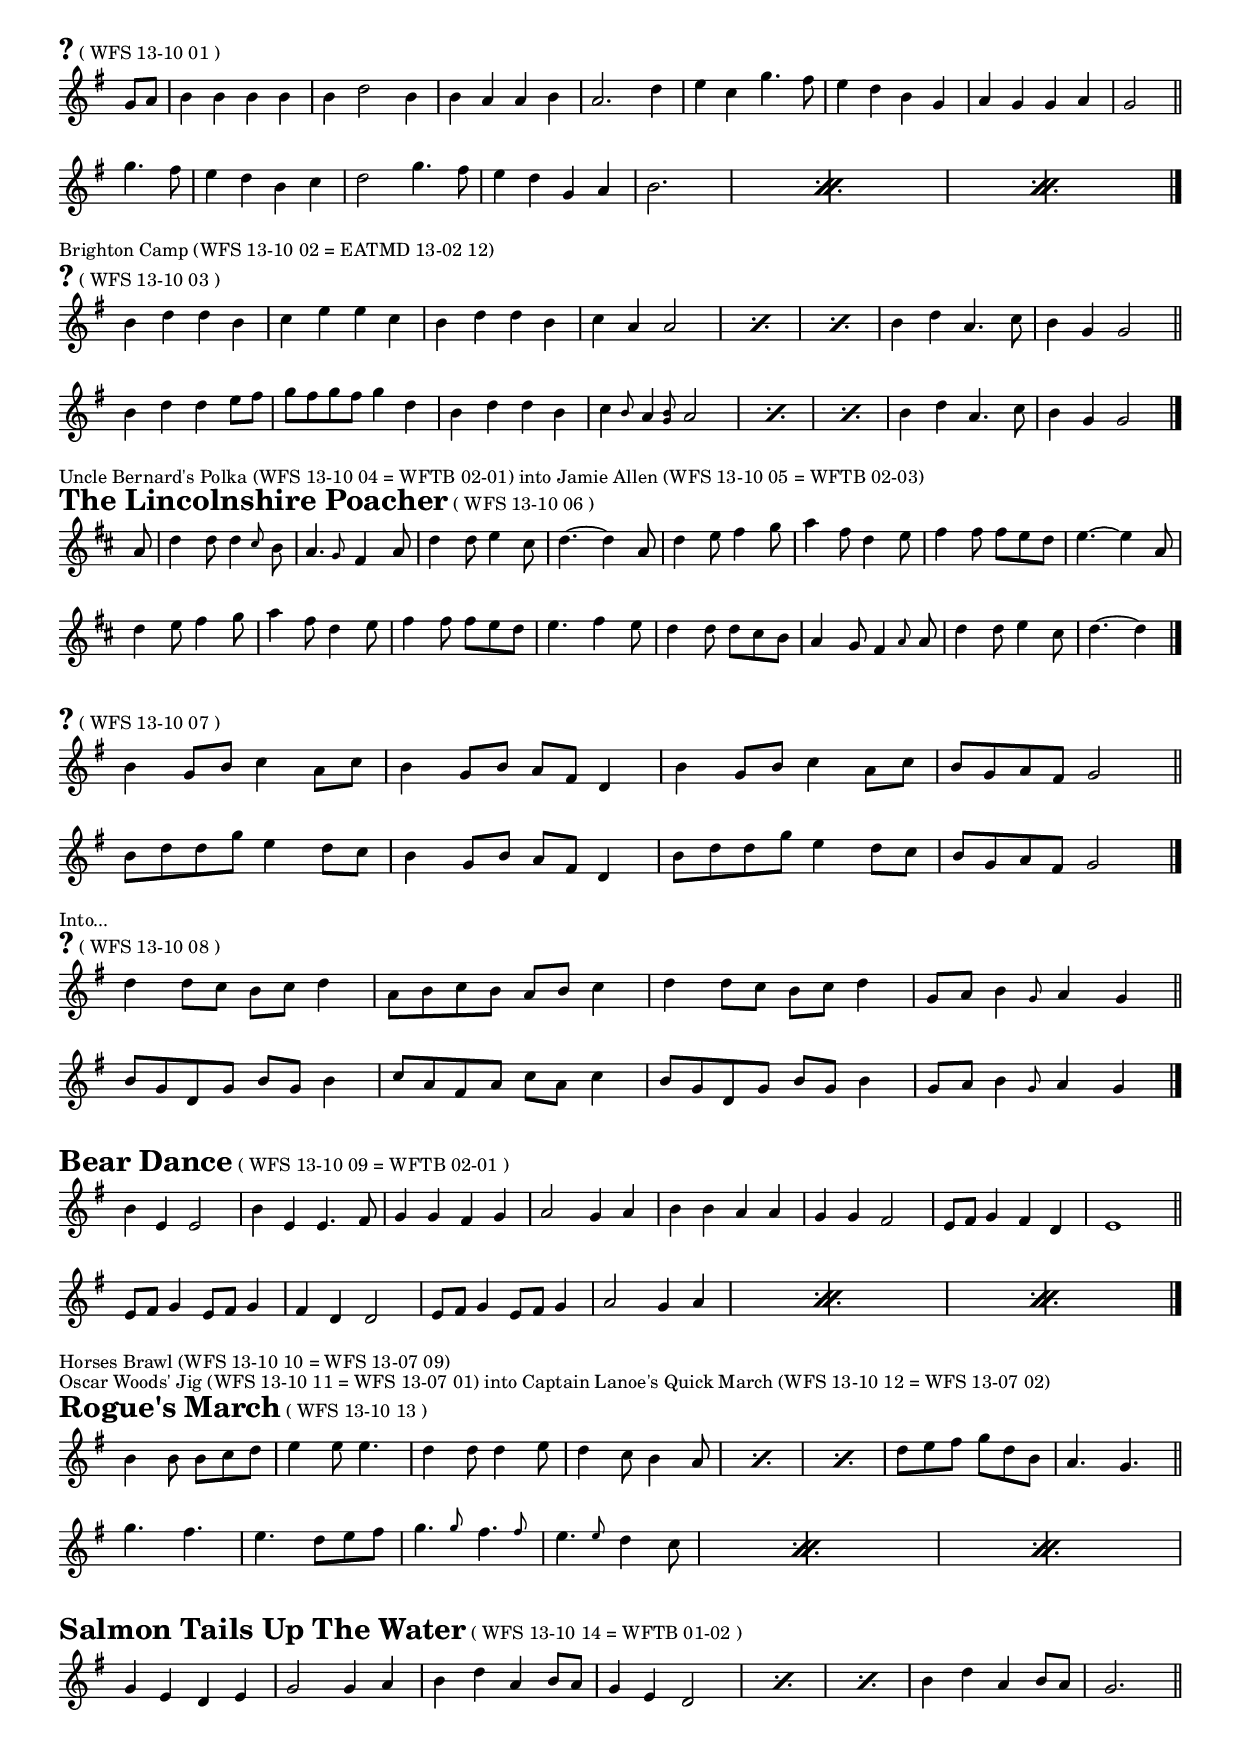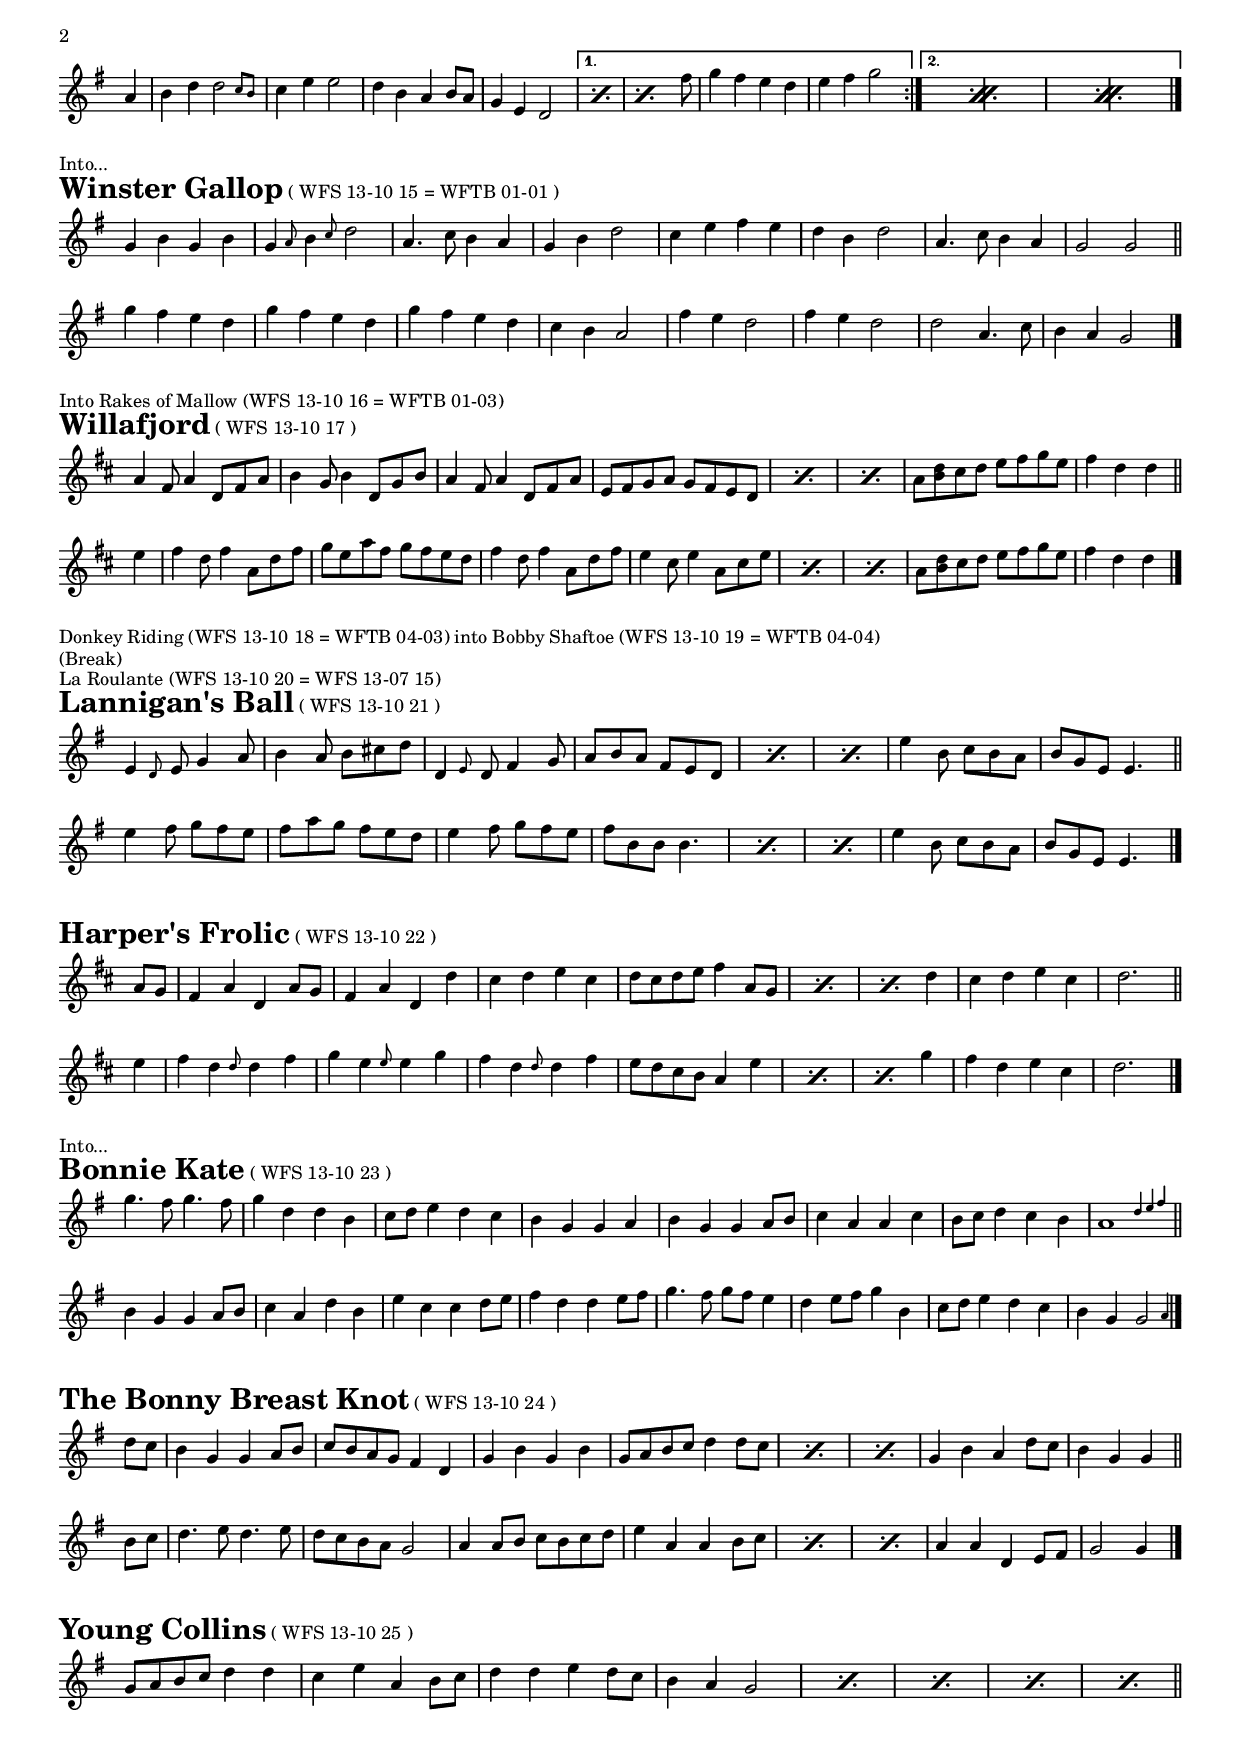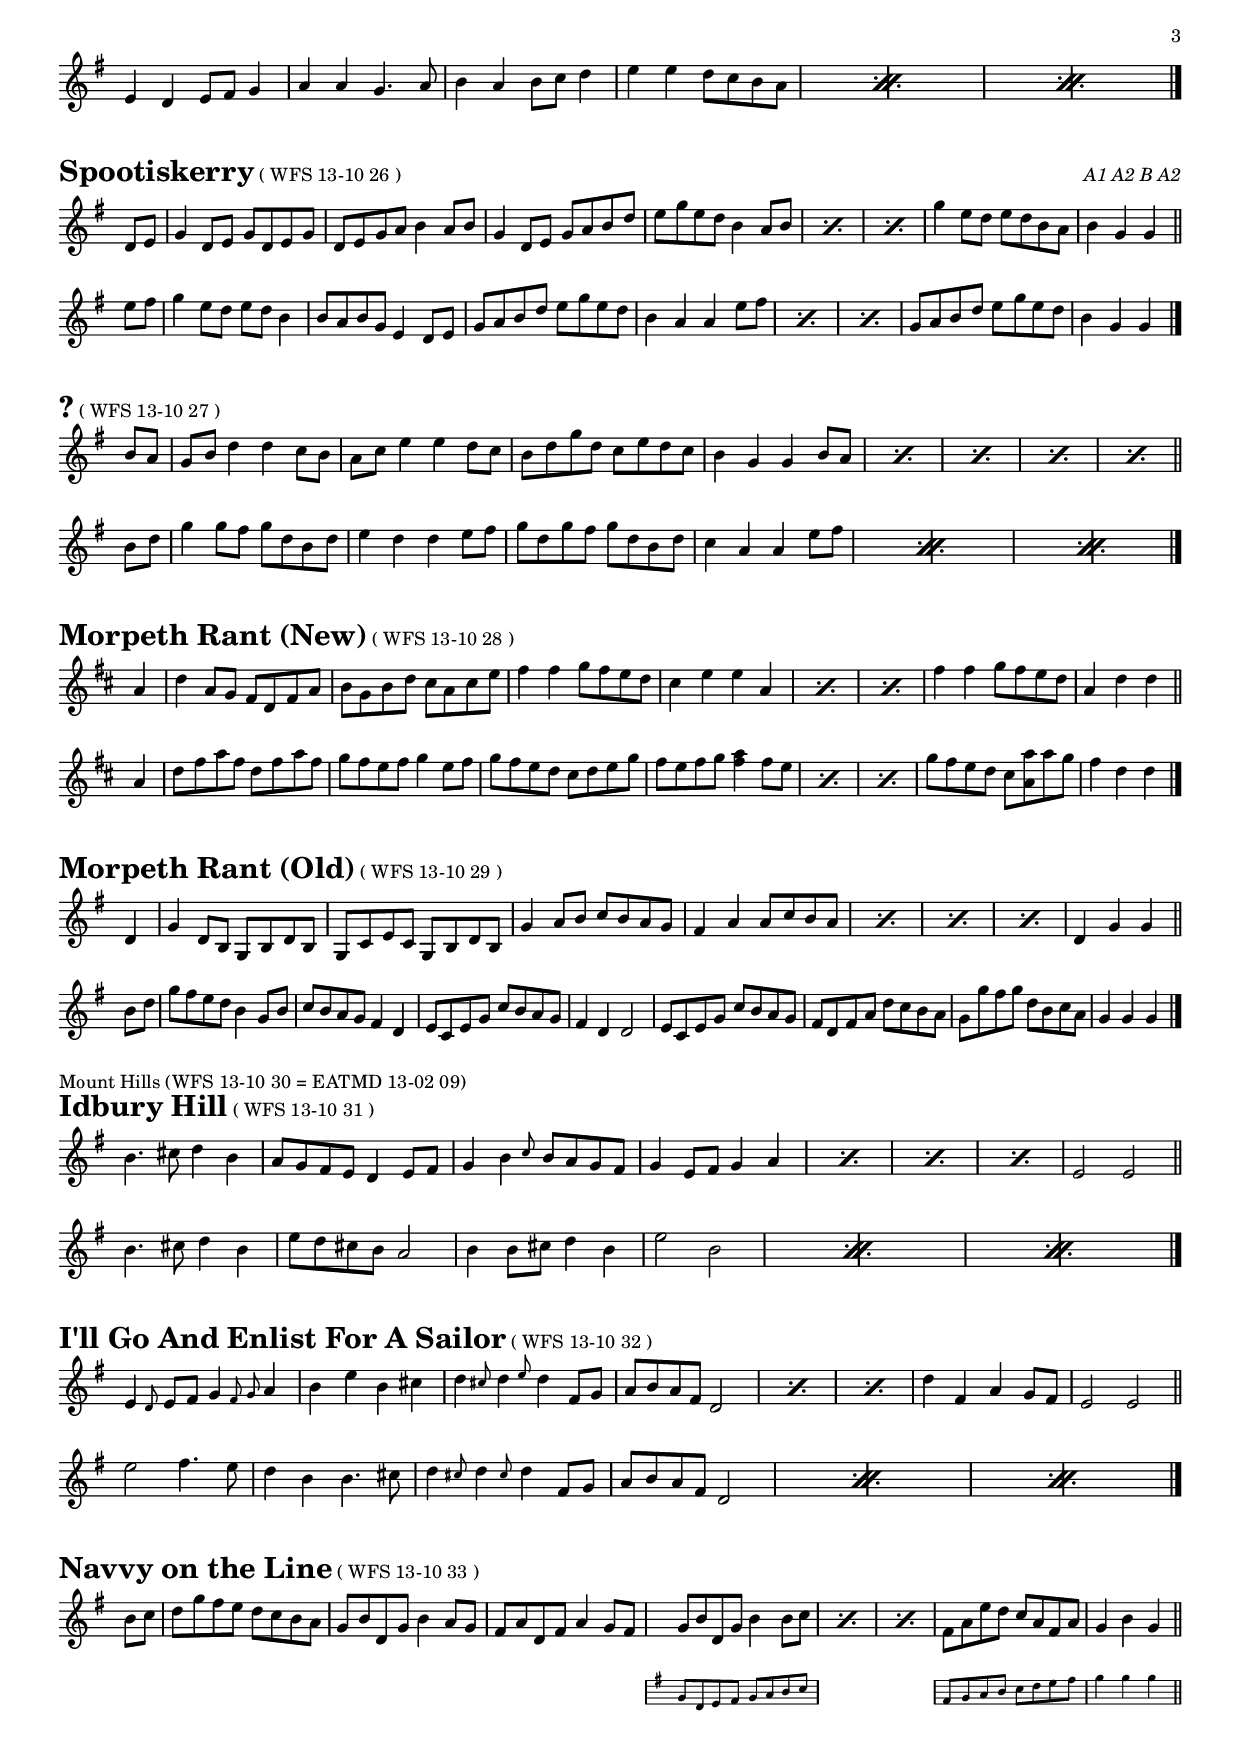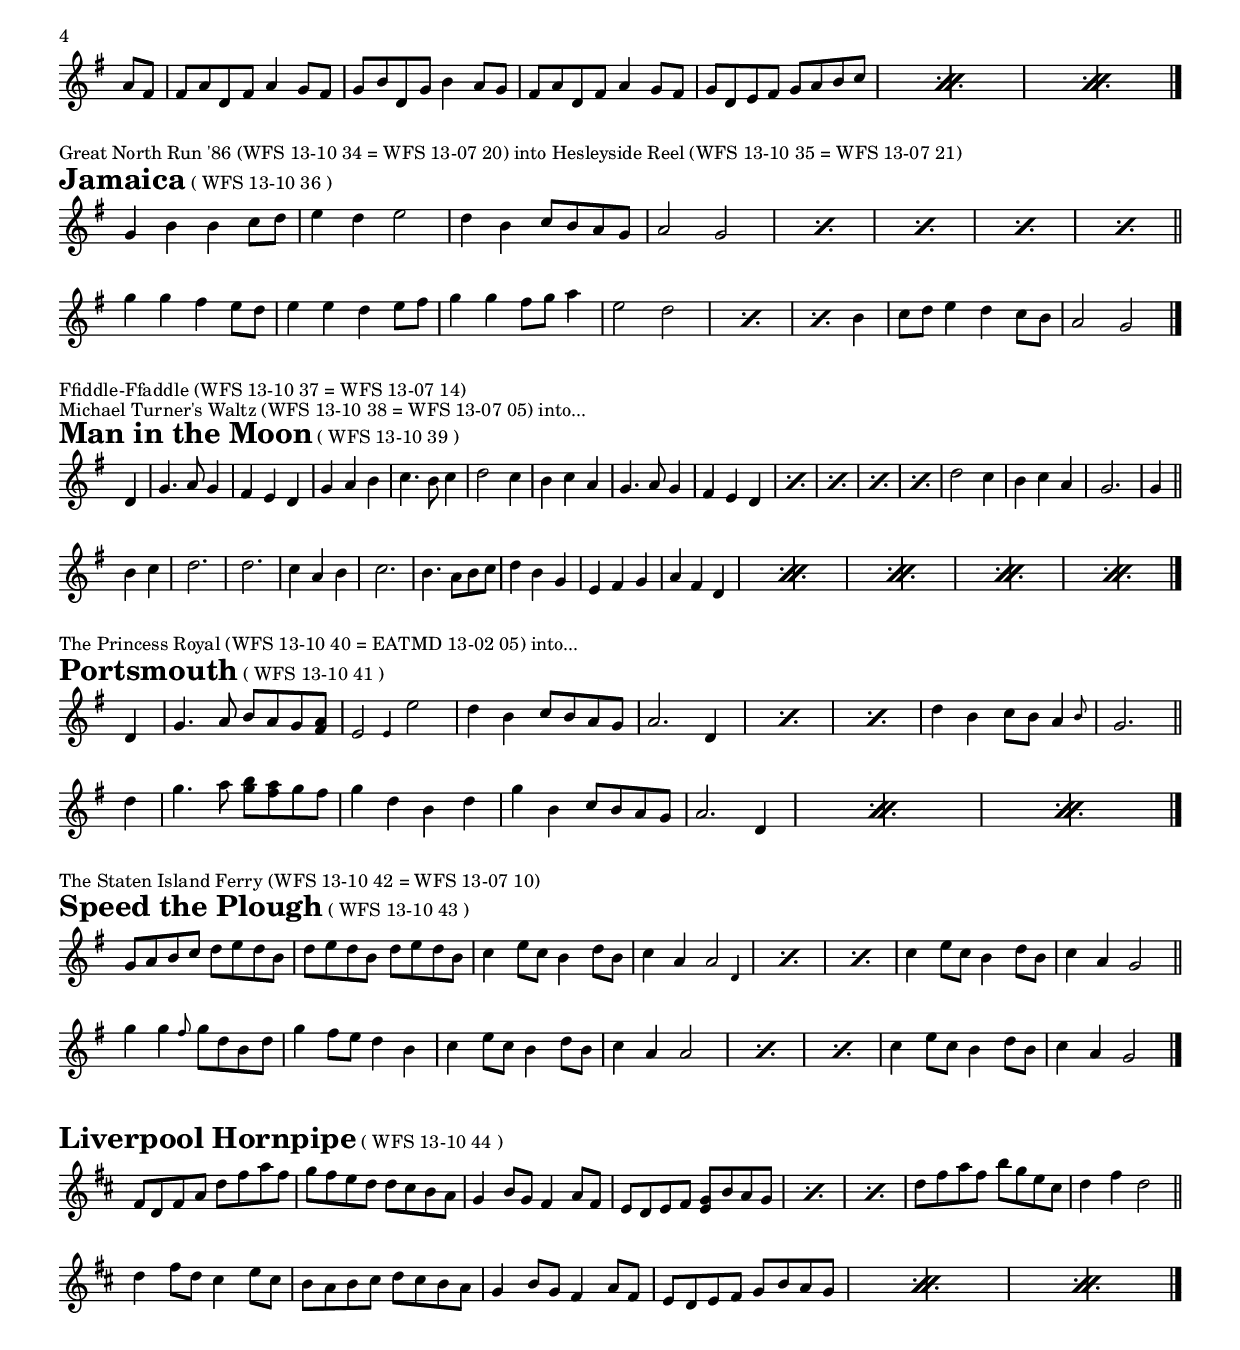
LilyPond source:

\version "2.16.0"

\layout { 
  indent = 0.0\cm
  \context { \Score \remove "Bar_number_engraver" }	
  \context { \Staff \remove "Time_signature_engraver" }
}

#(set-global-staff-size 16)

\paper {

scoreTitleMarkup = \markup {
  \fill-line {
    \line {
      \fontsize #4 \bold  
      \fromproperty #'header:piece
      \normalsize  
      \fromproperty #'header:subtitle
      \normal-text
      (\fromproperty #'header:opus)
    }
    \line {
      \italic
      \fromproperty #'header:meter
    }
  }
}

}

ossia = \with {
      \remove "Time_signature_engraver"
      alignAboveContext = #"main"
      fontSize = #-3
      \override StaffSymbol #'staff-space = #(magstep -3)
      \override StaffSymbol #'thickness = #(magstep -3)
      firstClef = ##f
}

makePercent =
#(define-music-function (parser location note) (ly:music?)
   "Make a percent repeat the same length as NOTE."
   (make-music 'PercentEvent
               'length (ly:music-length note)))

makeDoublePercent =
#(define-music-function (parser location note) (ly:music?)
   "Make a percent repeat the same length as NOTE."
   (make-music 'DoublePercentEvent
               'length (ly:music-length note)))


  

\score{{
\transpose d d' {
\time 4/4 \key g \major
  \partial 4 g8 a8
  b4 b4 b4 b4 b4 d'2 b4
  b4 a4 a4 b4 a2. d'4
  e'4 c'4 g'4. fis'8 e'4 d'4 b4 g4
  a4 g4 g4 a4 g2
  \bar "||" \break g'4. fis'8
  e'4 d'4 b4 c'4 d'2 g'4. fis'8
  e'4 d'4 g4 a4 b2. s4
  \makeDoublePercent s\breve
  \makeDoublePercent s\breve
  \bar "|."
}}
\header{
piece = "?"
opus = "WFS 13-10 01"
}}

\markuplist{ "Brighton Camp (WFS 13-10 02 = EATMD 13-02 12)" }

\score{{
\transpose d d' {
\time 4/4 \key g \major
  b4 d'4 d'4 b4 c'4 e'4 e'4 c'4
  b4 d'4 d'4 b4 c'4 a4 a2
  \makePercent s1 \makePercent s1
  b4 d'4 a4. c'8 b4 g4 g2
  \bar "||" \break
  b4 d'4 d'4 e'8 fis'8 g'8 fis'8 g'8 fis'8 g'4 d'4
  b4 d'4 d'4 b4 \afterGrace c'4 b8 \afterGrace a4 <b g>8 a2
  \makePercent s1 \makePercent s1
  b4 d'4 a4. c'8 b4 g4 g2
  \bar "|."
}}
\header{
piece = "?"
opus = "WFS 13-10 03"
}}

\markuplist{ "Uncle Bernard's Polka (WFS 13-10 04 = WFTB 02-01) into Jamie Allen (WFS 13-10 05 = WFTB 02-03)" }

\score{{
\transpose d d' {
\time 6/8 \key d \major
  \partial 8 a8
  d'4 d'8 \afterGrace d'4 cis'8 b8 \afterGrace a4. g8 fis4 a8
  d'4 d'8 e'4 cis'8 d'4.~d'4 a8
  d'4 e'8 fis'4 g'8 a'4 fis'8 d'4 e'8
  fis'4 fis'8 fis'8 e'8 d'8 e'4.~e'4 a8
  d'4 e'8 fis'4 g'8 a'4 fis'8 d'4 e'8
  fis'4 fis'8 fis'8 e'8 d'8 e'4. fis'4 e'8
  d'4 d'8 d'8 cis'8 b8 a4 g8 \afterGrace fis4 a8 a8
  d'4 d'8 e'4 cis'8 d'4.~d'4
  \bar "|."
}}
\header{
piece = "The Lincolnshire Poacher"
opus = "WFS 13-10 06"
}}

\score{{
\transpose d d' {
\time 4/4 \key g \major
  b4 g8 b8 c'4 a8 c'8 b4 g8 b8 a8 fis8 d4
  b4 g8 b8 c'4 a8 c'8 b8 g8 a8 fis8 g2
  \bar "||" \break
  b8 d'8 d'8 g'8 e'4 d'8 c'8 b4 g8 b8 a8 fis8 d4
  b8 d'8 d'8 g'8 e'4 d'8 c'8 b8 g8 a8 fis8 g2
  \bar "|."
}}
\header{
piece = "?"
opus = "WFS 13-10 07"
}}
\markuplist{"Into..."
}

\score{{
\transpose d d' {
\time 4/4 \key g \major
  d'4 d'8 c'8 b8 c'8 d'4
  a8 b8 c'8 b8 a8 b8 c'4
  d'4 d'8 c'8 b8 c'8 d'4
  g8 a8 \afterGrace b4 g8 a4 g4
  \bar "||" \break
  b8 g8 d8 g8 b8 g8 b4
  c'8 a8 fis8 a8 c'8 a8 c'4
  b8 g8 d8 g8 b8 g8 b4
  g8 a8 \afterGrace b4 g8 a4 g4
  \bar "|."
}}
\header{
piece = "?"
opus = "WFS 13-10 08"
}}
\markuplist{
}

\score{{
\transpose d d' {
\time 4/4 \key e \minor
  b4 e4 e2 b4 e4 e4. fis8 g4 g4 fis4 g4 a2 g4 a4
  b4 b4 a4 a4 g4 g4 fis2 e8 fis8 g4 fis4 d4 e1
  \bar "||" \break
  e8 fis8 g4 e8 fis8 g4 fis4 d4 d2 e8 fis8 g4 e8 fis8 g4 a2 g4 a4
  \makeDoublePercent s\breve
  \makeDoublePercent s\breve
  \bar "|."
}}
\header{
piece = "Bear Dance"
opus = "WFS 13-10 09 = WFTB 02-01"
}}

\markuplist{ "Horses Brawl (WFS 13-10 10 = WFS 13-07 09)" }

\markuplist{ "Oscar Woods' Jig (WFS 13-10 11 = WFS 13-07 01) into Captain Lanoe's Quick March (WFS 13-10 12 = WFS 13-07 02)" }

\score{{
\transpose d d' {
\time 6/8 \key g \major
  b4 b8 b8 c'8 d'8 e'4 e'8 e'4.
  d'4 d'8 d'4 e'8 d'4 c'8 b4 a8
  \makePercent s2. \makePercent s2.
  d'8 e'8 fis'8 g'8 d'8 b8 a4. g4.
  \bar "||" \break
  g'4. fis'4. e'4. d'8 e'8 fis'8
  \afterGrace g'4. g'8 \afterGrace fis'4. fis'8
  \afterGrace e'4. e'8 d'4 c'8
  \makeDoublePercent s1.
  \makeDoublePercent s1.
}}
\header{
piece = "Rogue's March"
opus = "WFS 13-10 13"
}}

\score{{
\transpose d d' {
\time 4/4 \key g \major
  g4 e4 d4 e4 g2 g4 a4 b4 d'4 a4 b8 a8 g4 e4 d2
  \makePercent s1 \makePercent s1
  b4 d'4 a4 b8 a8 g2.
  \bar "||" \break 
  \repeat volta 2 {
  a4
  b4 d'4 \afterGrace d'2 {c'8 b8} c'4 e'4 e'2
  d'4 b4 a4 b8 a8 g4 e4 d2}
  \alternative {
  { \makePercent s1 \makePercent s2.~s8 fis'8
  g'4 fis'4 e'4 d'4 e'4 fis'4 g'2 }
  { \makeDoublePercent s\breve
  \makeDoublePercent s\breve }
  }
  \bar "|."
}}
\header{
piece = "Salmon Tails Up The Water"
opus = "WFS 13-10 14 = WFTB 01-02"
}}
\markuplist{"Into..."
}

\score{{
\transpose d d' {
\time 4/4 \key g \major
  g4 b4 g4 b4 \afterGrace g4 a8 \afterGrace b4 c'8 d'2
  a4. c'8 b4 a4 g4 b4 d'2
  c'4 e'4 fis'4 e'4 d'4 b4 d'2
  a4. c'8 b4 a4 g2 g2
  \bar "||" \break 
  g'4 fis'4 e'4 d'4 g'4 fis'4 e'4 d'4
  g'4 fis'4 e'4 d'4 c'4 b4 a2
  fis'4 e'4 d'2 fis'4 e'4 d'2
  d'2 a4. c'8 b4 a4 g2
  \bar "|."
}}
\header{
piece = "Winster Gallop"
opus = "WFS 13-10 15 = WFTB 01-01"
}}

\markuplist{"Into Rakes of Mallow (WFS 13-10 16 = WFTB 01-03)"
}

\score{{
\transpose d d' {
\time 4/4 \key d \major
  a4 fis8 a4 d8 fis8 a8 b4 g8 b4 d8 g8 b8
  a4 fis8 a4 d8 fis8 a8 e8 fis8 g8 a8 g8 fis8 e8 d8
  \makePercent s1 \makePercent s1
  a8 <b d'>8 cis'8 d'8 e'8 fis'8 g'8 e'8 fis'4 d'4 d'4
  \bar "||" \break e'4
  fis'4 d'8 fis'4 a8 d'8 fis'8 g'8 e'8 a'8 fis'8 g'8 fis'8 e'8 d'8
  fis'4 d'8 fis'4 a8 d'8 fis'8 e'4 cis'8 e'4 a8 cis'8 e'8
  \makePercent s1 \makePercent s1
  a8 <b d'>8 cis'8 d'8 e'8 fis'8 g'8 e'8 fis'4 d'4 d'4
  \bar "|."
}}
\header{
piece = "Willafjord"
opus = "WFS 13-10 17"
}}

\markuplist{"Donkey Riding (WFS 13-10 18 = WFTB 04-03) into Bobby Shaftoe (WFS 13-10 19 = WFTB 04-04)"
}
\markuplist{"(Break)"
}
\markuplist{"La Roulante (WFS 13-10 20 = WFS 13-07 15)"
}

\score{{
\transpose d d' {
\time 6/8 \key e \minor
  \afterGrace e4 d8 e8 g4 a8 b4 a8 b8 cis'8 d'8
  \afterGrace d4 e8 d8 fis4 g8 a8 b8 a8 fis8 e8 d8
  \makePercent s2. \makePercent s2.
  e'4 b8 c'8 b8 a8 b8 g8 e8 e4.
  \bar "||" \break
  e'4 fis'8 g'8 fis'8 e'8 fis'8 a'8 g'8 fis'8 e'8 d'8
  e'4 fis'8 g'8 fis'8 e'8 fis'8 b8 b8 b4.
  \makePercent s2. \makePercent s2.
  e'4 b8 c'8 b8 a8 b8 g8 e8 e4.
  \bar "|."
}}
\header{
piece = "Lannigan's Ball"
opus = "WFS 13-10 21"
}}

\score{{
\transpose d d' {
\time 4/4 \key d \major
  \partial 4 a8 g8
  fis4 a4 d4 a8 g8 fis4 a4 d4 d'4
  cis'4 d'4 e'4 cis'4 d'8 cis'8 d'8 e'8 fis'4 a8 g8
  \makePercent s1 \makePercent s2. d'4
  cis'4 d'4 e'4 cis'4 d'2.
  \bar "||" \break e'4
  fis'4 \afterGrace d'4 d'8 d'4 fis'4 g'4 \afterGrace e'4 e'8 e'4 g'4
  fis'4 \afterGrace d'4 d'8 d'4 fis'4 e'8 d'8 cis'8 b8 a4 e'4
  \makePercent s1 \makePercent s2. g'4
  fis'4 d'4 e'4 cis'4 d'2.
  \bar "|."  
}}
\header{
piece = "Harper's Frolic"
opus = "WFS 13-10 22"
}}
\markuplist{"Into..."
}

\score{{
\transpose d d' {
\time 4/4 \key g \major
  
  g'4. fis'8 g'4. fis'8 g'4 d'4 d'4 b4
  c'8 d'8 e'4 d'4 c'4 b4 g4 g4 a4
  b4 g4 g4 a8 b8 c'4 a4 a4 c'4
  b8 c'8 d'4 c'4 b4 \afterGrace a1 {d'4 e'4 fis'4}
  \bar "||" \break
  b4 g4 g4 a8 b8 c'4 a4 d'4 b4
  e'4 c'4 c'4 d'8 e'8 fis'4 d'4 d'4 e'8 fis'8
  g'4. fis'8 g'8 fis'8 e'4 d'4 e'8 fis'8 g'4 b4
  c'8 d'8 e'4 d'4 c'4
  b4 g4 \afterGrace g2 a4
  \bar "|."  
}}
\header{
piece = "Bonnie Kate"
opus = "WFS 13-10 23"
}}

\score{{
\transpose d d' {
\time 4/4 \key g \major
  \partial 4 d'8 c'8
  b4 g4 g4 a8 b8 c'8 b8 a8 g8 fis4 d4
  g4 b4 g4 b4 g8 a8 b8 c'8 d'4 d'8 c'8
  \makePercent s1 \makePercent s1
  g4 b4 a4 d'8 c'8 b4 g4 g4
  \bar "||" \break b8 c'8
  d'4. e'8 d'4. e'8 d'8 c'8 b8 a8 g2
  a4 a8 b8 c'8 b8 c'8 d'8 e'4 a4 a4 b8 c'8
  \makePercent s1 \makePercent s1
  a4 a4 d4 e8 fis8 g2 g4
  \bar "|."  
}}
\header{
piece = "The Bonny Breast Knot"
opus = "WFS 13-10 24"
}}


\score{{
\transpose d d' {
\time 4/4 \key g \major
  g8 a8 b8 c'8 d'4 d'4 c'4 e'4 a4 b8 c'8
  d'4 d'4 e'4 d'8 c'8 b4 a4 g2
  \makePercent s1 \makePercent s1
  \makePercent s1 \makePercent s1
  \bar "||" \break
  e4 d4 e8 fis8 g4 a4 a4 g4. a8
  b4 a4 b8 c'8 d'4 e'4 e'4 d'8 c'8 b8 a8
  \makeDoublePercent s\breve
  \makeDoublePercent s\breve
  \bar "|."  
}}
\header{
piece = "Young Collins"
opus = "WFS 13-10 25"
}}

\score{{
\transpose d d' {
\time 4/4 \key g \major
  \partial 4 d8 e8
  g4 d8 e8 g8 d8 e8 g8 d8 e8 g8 a8 b4 a8 b8
  g4 d8 e8 g8 a8 b8 d'8 e'8 g'8 e'8 d'8 b4 a8 b8
  \makePercent s1 \makePercent s1
  g'4 e'8 d'8 e'8 d'8 b8 a8 b4 g4 g4 
  \bar "||" \break e'8 fis'8
  g'4 e'8 d'8 e'8 d'8 b4 b8 a8 b8 g8 e4 d8 e8
  g8 a8 b8 d'8 e'8 g'8 e'8 d'8 b4 a4 a4 e'8 fis'8
  \makePercent s1 \makePercent s1
  g8 a8 b8 d'8 e'8 g'8 e'8 d'8 b4 g4 g4
  \bar "|."  
}}
\header{
piece = "Spootiskerry"
opus = "WFS 13-10 26"
meter = "A1 A2 B A2"
}}

\score{{
\transpose d d' {
\time 4/4 \key g \major
  \partial 4 b8 a8
  g8 b8 d'4 d'4 c'8 b8 a8 c'8 e'4 e'4 d'8 c'8
  b8 d'8 g'8 d'8 c'8 e'8 d'8 c'8 b4 g4 g4 b8 a8
  \makePercent s1 \makePercent s1
  \makePercent s1 \makePercent s2.
  \bar "||" \break b8 d'8
  g'4 g'8 fis'8 g'8 d'8 b8 d'8 e'4 d'4 d'4 e'8 fis'8
  g'8 d'8 g'8 fis'8 g'8 d'8 b8 d'8 c'4 a4 a4 e'8 fis'8
  \makeDoublePercent s\breve
  \makeDoublePercent s1~s2.
  \bar "|."  
}}
\header{
piece = "?"
opus = "WFS 13-10 27"
}}

\score{{
\transpose d d' {
\time 4/4 \key d \major
  \partial 4 a4
  d'4 a8 g8 fis8 d8 fis8 a8 b8 g8 b8 d'8 cis'8 a8 cis'8 e'8
  fis'4 fis'4 g'8 fis'8 e'8 d'8 cis'4 e'4 e'4 a4
  \makePercent s1 \makePercent s1
  fis'4 fis'4 g'8 fis'8 e'8 d'8 a4 d'4 d'4
  \bar "||" \break a4
  d'8 fis'8 a'8 fis'8 d'8 fis'8 a'8 fis'8 g'8 fis'8 e'8 fis'8 g'4 e'8 fis'8
  g'8 fis'8 e'8 d'8 cis'8 d'8 e'8 g'8 fis'8 e'8 fis'8 g'8 <fis' a'>4 fis'8 e'8
  \makePercent s1 \makePercent s1
  g'8 fis'8 e'8 d'8 cis'8 <a a'>8 a'8 g'8 fis'4 d'4 d'4
  \bar "|."  
}}
\header{
piece = "Morpeth Rant (New)"
opus = "WFS 13-10 28"
}}

\score{{
\transpose d d' {
\time 4/4 \key g \major
  \partial 4 d4
  g4 d8 b,8 g,8 b,8 d8 b,8 g,8 c8 e8 c8 g,8 b,8 d8 b,8 g4 a8 b8
  c'8 b8 a8 g8 fis4 a4 a8 c'8 b8 a8 
  \makePercent s1 \makePercent s1
  \makePercent s1
  d4 g4 g4
  \bar "||" \break b8 d'8
  g'8 fis'8 e'8 d'8 b4 g8 b8 c'8 b8 a8 g8 fis4 d4
  e8 c8 e8 g8 c'8 b8 a8 g8 fis4 d4 d2 \noBreak
  e8 c8 e8 g8 c'8 b8 a8 g8 fis8 d8 fis8 a8 d'8 c'8 b8 a8
  g8 g'8 fis'8 g'8 d'8 b8 c'8 a8 g4 g4 g4
  \bar "|."  
}}
\header{
piece = "Morpeth Rant (Old)"
opus = "WFS 13-10 29"
}}

\markuplist{"Mount Hills (WFS 13-10 30 = EATMD 13-02 09)"
}

\score{{
\transpose d d' {
\time 4/4 \key e \minor
  b4. cis'8 d'4 b4 a8 g8 fis8 e8 d4 e8 fis8
  g4 \afterGrace b4 c'8 b8 a8 g8 fis8 g4 e8 fis8 g4 a4
  \makePercent s1 \makePercent s1
  \makePercent s1
  e2 e2
  \bar "||" \break 
  b4. cis'8 d'4 b4 e'8 d'8 cis'8 b8 a2
  b4 b8 cis'8 d'4 b4 e'2 b2
  \makeDoublePercent s\breve
  \makeDoublePercent s\breve
  \bar "|."  
}}
\header{
piece = "Idbury Hill"
opus = "WFS 13-10 31"
}}

\score{{
\transpose d d' {
\time 4/4 \key e \minor
  \afterGrace e4 d8 e8 fis8 \afterGrace g4 fis8 \grace g8 a4 b4 e'4 b4 cis'4
  \afterGrace d'4 cis'8 \afterGrace d'4 e'8 d'4 fis8 g8 a8 b8 a8 fis8 d2
  \makePercent s1 \makePercent s1
  d'4 fis4 a4 g8 fis8 e2 e2
  \bar "||" \break 
  e'2 fis'4. e'8 d'4 b4 b4. cis'8
  \afterGrace d'4 cis'8 \afterGrace d'4 cis'8 d'4 fis8 g8 a8 b8 a8 fis8 d2
  \makeDoublePercent s\breve
  \makeDoublePercent s\breve
  \bar "|."  
}}
\header{
piece = "I'll Go And Enlist For A Sailor"
opus = "WFS 13-10 32"
}}

\score{{
\transpose d d' {
\time 4/4 \key g \major
  \partial 4 b8 c'8
  d'8 g'8 fis'8 e'8 d'8 c'8 b8 a8
  g8 b8 d8 g8 b4 a8 g8
  fis8 a8 d8 fis8 a4 g8 fis8
  <<
  { g8 b8 d8 g8 b4 b8 c	'8 
    \makePercent s1 \makePercent s1
    fis8 a8 e'8 d'8 c'8 a8 fis8 a8 g4 b4 g4
  }
  \new Staff \ossia
  { \key g \major g8 d8 e8 fis8 g8 a8 b8 c'8 \stopStaff 
    s1 s1
    \startStaff fis8 g8 a8 b8 c'8 d'8 e'8 fis'8 g'4 g'4 g'4 
  }
  >>
  \bar "||" \break a8 fis8
  fis8 a8 d8 fis8 a4 g8 fis8
  g8 b8 d8 g8 b4 a8 g8
  fis8 a8 d8 fis8 a4 g8 fis8
  g8 d8 e8 fis8 g8 a8 b8 c'8
  \makeDoublePercent s\breve
  \makeDoublePercent s\breve
  \bar "|."  
}}
\header{
piece = "Navvy on the Line"
opus = "WFS 13-10 33"
}}

\markuplist{ "Great North Run '86 (WFS 13-10 34 = WFS 13-07 20) into Hesleyside Reel (WFS 13-10 35 = WFS 13-07 21)"
}

\score{{
\transpose d d' {
\time 4/4 \key g \major
  g4 b4 b4 c'8 d'8 e'4 d'4 e'2
  d'4 b4 c'8 b8 a8 g8 a2 g2
  \makePercent s1 \makePercent s1
  \makePercent s1 \makePercent s1
  \bar "||" \break 
  g'4 g'4 fis'4 e'8 d'8 e'4 e'4 d'4 e'8 fis'8
  g'4 g'4 fis'8 g'8 a'4 e'2 d'2
  \makePercent s1 \makePercent s2. b4
  c'8 d'8 e'4 d'4 c'8 b8 a2 g2
  \bar "|."  
}}
\header{
piece = "Jamaica"
opus = "WFS 13-10 36"
}}

\markuplist{ "Ffiddle-Ffaddle (WFS 13-10 37 = WFS 13-07 14)"
}

\markuplist{ "Michael Turner's Waltz (WFS 13-10 38 = WFS 13-07 05) into..."
}

\score{{
\transpose d d' {
\time 3/4 \key g \major
  \partial 4 d4
  g4. a8 g4 fis4 e4 d4 g4 a4 b4 c'4. b8 c'4
  d'2 c'4 b4 c'4 a4 g4. a8 g4 fis4 e4 d4
  \makePercent s2. \makePercent s2.
  \makePercent s2. \makePercent s2.
  d'2 c'4 b4 c'4 a4 g2. g4
  \bar "||" \break b4 c'4
  d'2. d'2. c'4 a4 b4 c'2.
  b4. a8 b8 c'8 d'4 b4 g4 e4 fis4 g4 a4 fis4 d4
  \makeDoublePercent s1.
  \makeDoublePercent s1.
  \makeDoublePercent s1.
  \makeDoublePercent s1.
  \bar "|."  
}}
\header{
piece = "Man in the Moon"
opus = "WFS 13-10 39"
}}

\markuplist{ "The Princess Royal (WFS 13-10 40 = EATMD 13-02 05) into..."
}

\score{{
\transpose d d' {
\time 4/4 \key g \major
  \partial 4 d4
  g4. a8 b8 a8 g8 <fis a>8 \afterGrace e2 e4 e'2
  d'4 b4 c'8 b8 a8 g8 a2. d4
  \makePercent s1 \makePercent s1
  d'4 b4 c'8 b8 \afterGrace a4 b8 g2.
  \bar "||" \break d'4
  g'4. a'8 <g' b'>8 <fis' a'>8 g'8 fis'8 g'4 d'4 b4 d'4
  g'4 b4 c'8 b8 a8 g8 a2. d4
  \makeDoublePercent s\breve
  \makeDoublePercent s\breve
  \bar "|."  
}}
\header{
piece = "Portsmouth"
opus = "WFS 13-10 41"
}}

\markuplist{ "The Staten Island Ferry (WFS 13-10 42 = WFS 13-07 10)"
}

\score{{
\transpose d d' {
\time 4/4 \key g \major
  g8 a8 b8 c'8 d'8 e'8 d'8 b8 d'8 e'8 d'8 b8 d'8 e'8 d'8 b8
  c'4 e'8 c'8 b4 d'8 b8 c'4 a4 \afterGrace a2 d4
  \makePercent s1 \makePercent s1
  c'4 e'8 c'8 b4 d'8 b8 c'4 a4 g2
  \bar "||" \break
  g'4 \afterGrace g'4 fis'8 g'8 d'8 b8 d'8
  g'4 fis'8 e'8 d'4 b4
  c'4 e'8 c'8 b4 d'8 b8 c'4 a4 a2
  \makePercent s1 \makePercent s1
  c'4 e'8 c'8 b4 d'8 b8 c'4 a4 g2
  \bar "|."  
}}
\header{
piece = "Speed the Plough"
opus = "WFS 13-10 43"
}}

\score{{
\transpose d d' {
\time 4/4 \key d \major
  fis8 d8 fis8 a8 d'8 fis'8 a'8 fis'8
  g'8 fis'8 e'8 d'8 d'8 cis'8 b8 a8
  g4 b8 g8 fis4 a8 fis8 e8 d8 e8 fis8 <e g>8 b8 a8 g8
  \makePercent s1 \makePercent s1
  d'8 fis'8 a'8 fis'8 b'8 g'8 e'8 cis'8 d'4 fis'4 d'2
  \bar "||" \break 
  d'4 fis'8 d'8 cis'4 e'8 cis'8 b8 a8 b8 cis'8 d'8 cis'8 b8 a8
  g4 b8 g8 fis4 a8 fis8 e8 d8 e8 fis8 g8 b8 a8 g8
  \makeDoublePercent s\breve
  \makeDoublePercent s\breve
  \bar "|."  
}}
\header{
piece = "Liverpool Hornpipe"
opus = "WFS 13-10 44"
}}

%{
\score{{
\transpose d d' {
\time 6/8 \key g \major
  \bar "||" \break 
  \bar "|."  
}}
\header{
piece = "?"
opus = ""
}}
\markuplist{
}
%}

